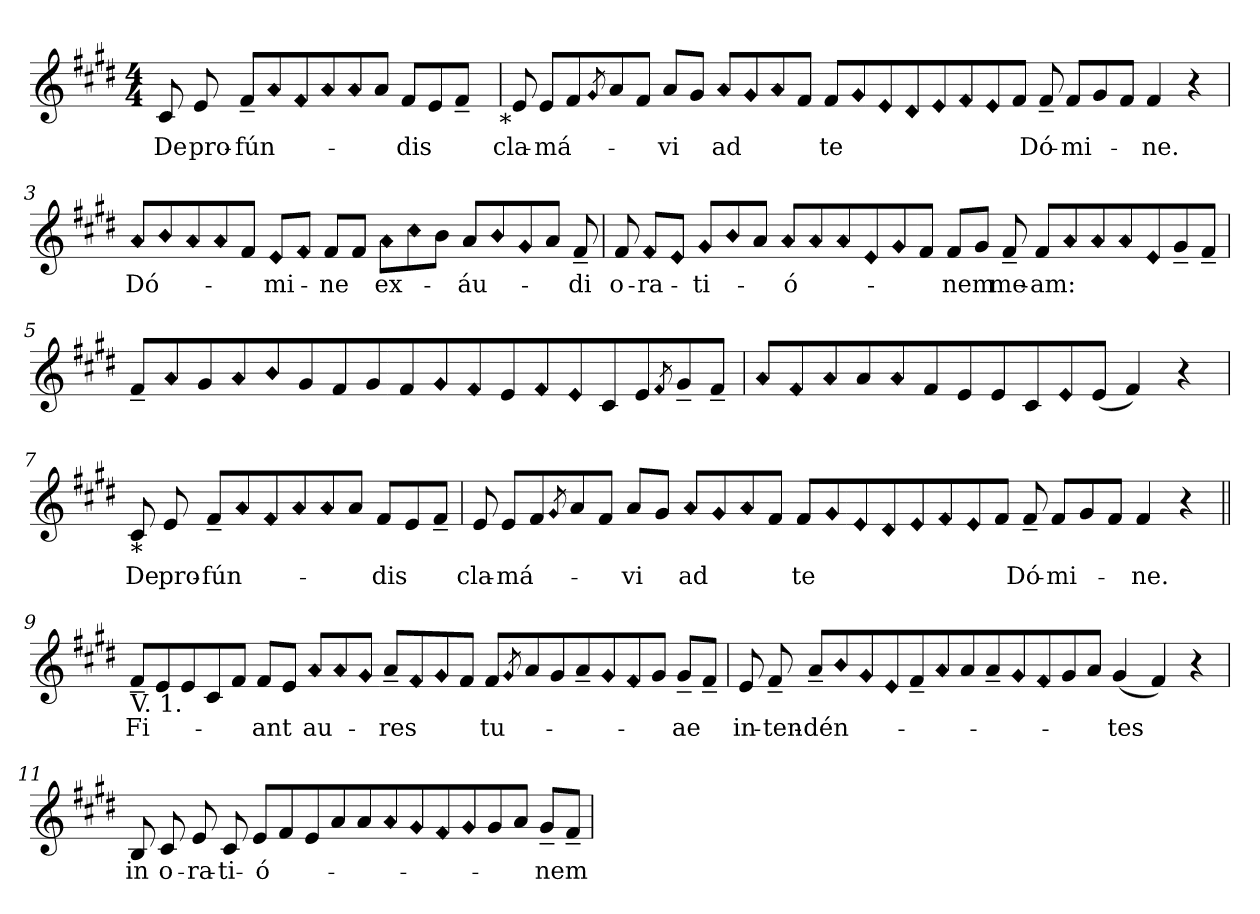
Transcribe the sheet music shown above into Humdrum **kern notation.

**kern	**text
*part1	*part1
*staff1	*staff1
!!LO:PB:g=z
*clefG2	*
*k[f#c#g#d#]	*
*E:	*
*M4/4	*
=1	=1
!	!LO:LY:b:color=#000000
*^	*
8c#i/	1ryy	De
!	!	!LO:LY:b:color=#000000
8ei/	.	pro-
!	!	!LO:LY:b:color=#000000
8f#~i/L	.	-fún-
!LO:N:head=diamond	!	!
8ai/	.	.
!LO:N:head=diamond	!	!
8f#i/	.	.
!LO:N:head=diamond	!	!
8ai/	.	.
!LO:N:head=diamond	!	!
8ai/	.	.
8ai/J	.	.
!	!	!LO:LY:b:color=#000000
8f#i/L	4ryy	-dis
8ei/	.	.
8f#~i/J	16ryy	.
.	32ryy	.
.	64ryy	.
.	128...ryy	.
!	!LO:TX:b:t=*	!
.	1024ryy	.
*v	*v	*
=2'	=2'
*^	*
!	!	!LO:LY:b:color=#000000
*v	*v	*
8ei/	cla-
!	!LO:LY:b:color=#000000
8ei/L	-má-
8f#i/	.
!LO:N:head=diamond	!
8qg#i/	.
8ai/	.
8f#i/J	.
!	!LO:LY:b:color=#000000
8ai/L	-vi
8g#i/J	.
!LO:N:head=diamond	!
!	!LO:LY:b:color=#000000
8ai/L	ad
!LO:N:head=diamond	!
8g#i/	.
!LO:N:head=diamond	!
8ai/	.
8f#i/J	.
!	!LO:LY:b:color=#000000
8f#i/L	te
!LO:N:head=diamond	!
8g#i/	.
!LO:N:head=diamond	!
8ei/	.
!LO:N:head=diamond	!
8d#i/	.
!LO:N:head=diamond	!
8ei/	.
!LO:N:head=diamond	!
8f#i/	.
!LO:N:head=diamond	!
8ei/	.
8f#i/J	.
!	!LO:LY:b:color=#000000
8f#~i/	Dó-
!	!LO:LY:b:color=#000000
8f#i/L	-mi-
8g#i/	.
8f#i/J	.
!	!LO:LY:b:color=#000000
4f#i/	-ne.
4r	.
!!LO:LB:g=z
=3	=3
!LO:N:head=diamond	!
!	!LO:LY:b:color=#000000
8ai/L	Dó-
!LO:N:head=diamond	!
8bi/	.
!LO:N:head=diamond	!
8ai/	.
!LO:N:head=diamond	!
8ai/	.
8f#i/J	.
!LO:N:head=diamond	!
!	!LO:LY:b:color=#000000
8ei/L	-mi-
!LO:N:head=diamond	!
8f#i/J	.
!	!LO:LY:b:color=#000000
8f#i/L	-ne
8f#i/J	.
!LO:N:head=diamond	!
!	!LO:LY:b:color=#000000
8ai\L	ex-
!LO:N:head=diamond	!
8cc#i\	.
8bi\J	.
!	!LO:LY:b:color=#000000
8ai/L	-áu-
!LO:N:head=diamond	!
8bi/	.
!LO:N:head=diamond	!
8g#i/	.
8ai/J	.
!	!LO:LY:b:color=#000000
8f#~i/	-di
=4'	=4'
!	!LO:LY:b:color=#000000
8f#i/	o-
!LO:N:head=diamond	!
!	!LO:LY:b:color=#000000
8f#i/L	-ra-
!LO:N:head=diamond	!
8ei/J	.
!LO:N:head=diamond	!
!	!LO:LY:b:color=#000000
8g#i/L	-ti-
!LO:N:head=diamond	!
8bi/	.
8ai/J	.
!LO:N:head=diamond	!
!	!LO:LY:b:color=#000000
8ai/L	-ó-
!LO:N:head=diamond	!
8ai/	.
!LO:N:head=diamond	!
8ai/	.
!LO:N:head=diamond	!
8ei/	.
!LO:N:head=diamond	!
8g#i/	.
8f#i/J	.
!	!LO:LY:b:color=#000000
8f#i/L	-nem
8g#i/J	.
!	!LO:LY:b:color=#000000
8f#~i/	me-
!	!LO:LY:b:color=#000000
8f#i/L	-am:
!LO:N:head=diamond	!
8ai/	.
!LO:N:head=diamond	!
8ai/	.
!LO:N:head=diamond	!
8ai/	.
!LO:N:head=diamond	!
8ei/	.
8g#~i/	.
8f#~i/J	.
!!LO:LB:g=z
=5'	=5'
8f#~i/L	.
!LO:N:head=diamond	!
8ai/	.
8g#i/	.
!LO:N:head=diamond	!
8ai/	.
!LO:N:head=diamond	!
8bi/	.
8g#i/	.
8f#i/	.
8g#i/	.
8f#i/	.
!LO:N:head=diamond	!
8g#i/	.
!LO:N:head=diamond	!
8f#i/	.
8ei/	.
!LO:N:head=diamond	!
8f#i/	.
!LO:N:head=diamond	!
8ei/	.
8c#i/	.
8ei/	.
!LO:N:head=diamond	!
8qf#i/	.
8g#~i/	.
8f#~i/J	.
=6'	=6'
!LO:N:head=diamond	!
8ai/L	.
!LO:N:head=diamond	!
8f#i/	.
!LO:N:head=diamond	!
8ai/	.
8ai/	.
!LO:N:head=diamond	!
8ai/	.
8f#i/	.
8ei/	.
8ei/	.
8c#i/	.
!LO:N:head=diamond	!
8ei/	.
(8ei/J	.
4f#i/)	.
4r	.
=7	=7
!LO:TX:b:t=*	!
!	!LO:LY:b:color=#000000
8c#i/	De
!	!LO:LY:b:color=#000000
8ei/	pro-
!	!LO:LY:b:color=#000000
8f#~i/L	-fún-
!LO:N:head=diamond	!
8ai/	.
!LO:N:head=diamond	!
8f#i/	.
!LO:N:head=diamond	!
8ai/	.
!LO:N:head=diamond	!
8ai/	.
8ai/J	.
!	!LO:LY:b:color=#000000
8f#i/L	-dis
8ei/	.
8f#~i/J	.
!!LO:LB:g=z
=8'	=8'
!	!LO:LY:b:color=#000000
8ei/	cla-
!	!LO:LY:b:color=#000000
8ei/L	-má-
8f#i/	.
!LO:N:head=diamond	!
8qg#i/	.
8ai/	.
8f#i/J	.
!	!LO:LY:b:color=#000000
8ai/L	-vi
8g#i/J	.
!LO:N:head=diamond	!
!	!LO:LY:b:color=#000000
8ai/L	ad
!LO:N:head=diamond	!
8g#i/	.
!LO:N:head=diamond	!
8ai/	.
8f#i/J	.
!	!LO:LY:b:color=#000000
8f#i/L	te
!LO:N:head=diamond	!
8g#i/	.
!LO:N:head=diamond	!
8ei/	.
!LO:N:head=diamond	!
8d#i/	.
!LO:N:head=diamond	!
8ei/	.
!LO:N:head=diamond	!
8f#i/	.
!LO:N:head=diamond	!
8ei/	.
8f#i/J	.
!	!LO:LY:b:color=#000000
8f#~i/	Dó-
!	!LO:LY:b:color=#000000
8f#i/L	-mi-
8g#i/	.
8f#i/J	.
!	!LO:LY:b:color=#000000
4f#i/	-ne.
4r	.
!!LO:LB:g=z
=9||	=9||
!LO:TX:b:t=V. 1.	!
!	!LO:LY:b:color=#000000
8f#~i/L	Fi-
8ei/	.
8ei/	.
8c#i/	.
8f#i/J	.
!	!LO:LY:b:color=#000000
8f#i/L	-ant
8ei/J	.
!LO:N:head=diamond	!
!	!LO:LY:b:color=#000000
8ai/L	au-
!LO:N:head=diamond	!
8ai/	.
!LO:N:head=diamond	!
8g#i/J	.
!	!LO:LY:b:color=#000000
8a~i/L	-res
!LO:N:head=diamond	!
8f#i/	.
!LO:N:head=diamond	!
8g#i/	.
8f#i/J	.
!	!LO:LY:b:color=#000000
8f#i/L	tu-
!LO:N:head=diamond	!
8qg#i/	.
8ai/	.
8g#i/	.
8a~i/	.
!LO:N:head=diamond	!
8g#i/	.
!LO:N:head=diamond	!
8f#i/	.
8g#i/J	.
!	!LO:LY:b:color=#000000
8g#~i/L	-ae
8f#~i/J	.
=10'	=10'
!	!LO:LY:b:color=#000000
8ei/	in-
!	!LO:LY:b:color=#000000
8f#~i/	-ten-
!	!LO:LY:b:color=#000000
8a~i/L	-dén-
!LO:N:head=diamond	!
8bi/	.
!LO:N:head=diamond	!
8g#i/	.
!LO:N:head=diamond	!
8ei/	.
8f#~i/	.
!LO:N:head=diamond	!
8ai/	.
8ai/	.
8a~i/	.
!LO:N:head=diamond	!
8g#i/	.
!LO:N:head=diamond	!
8f#i/	.
8g#i/	.
8ai/J	.
!	!LO:LY:b:color=#000000
(4g#i/	-tes
4f#i/)	.
4r	.
!!LO:LB:g=z
=11	=11
!	!LO:LY:b:color=#000000
8Bi/	in
!	!LO:LY:b:color=#000000
8c#i/	o-
!	!LO:LY:b:color=#000000
8ei/	-ra-
!	!LO:LY:b:color=#000000
8c#i/	-ti-
!	!LO:LY:b:color=#000000
8ei/L	-ó-
8f#i/	.
8ei/	.
8ai/	.
8ai/	.
!LO:N:head=diamond	!
8ai/	.
!LO:N:head=diamond	!
8g#i/	.
!LO:N:head=diamond	!
8f#i/	.
!LO:N:head=diamond	!
8g#i/	.
8g#i/	.
8ai/J	.
!	!LO:LY:b:color=#000000
8g#~i/L	-nem
8f#~i/J	.
='	='
*-	*-
